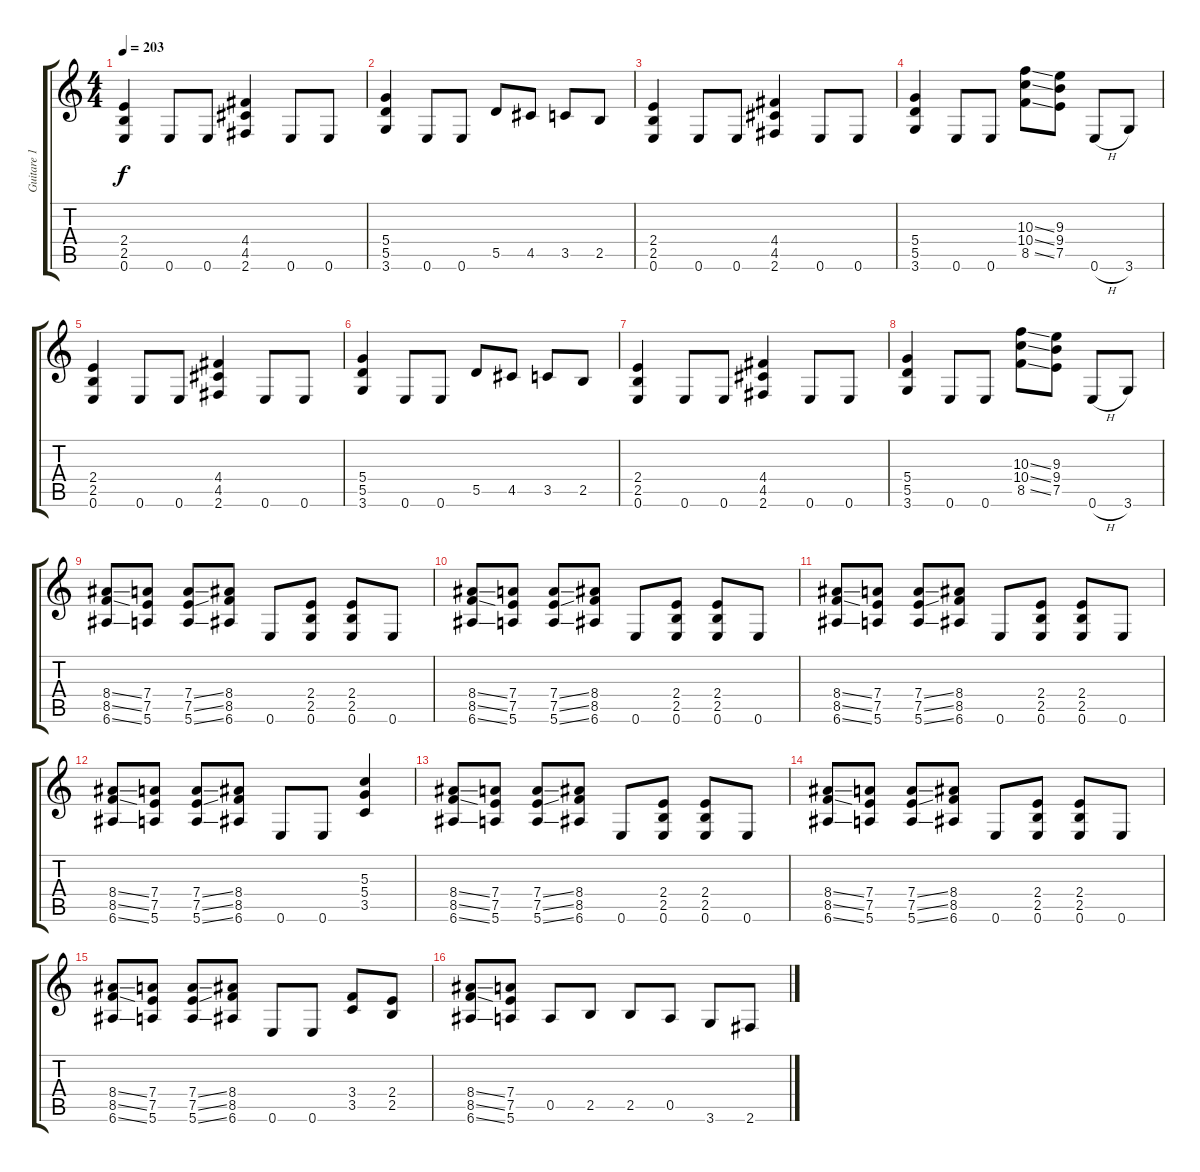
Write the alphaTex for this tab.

\track ("Guitare 1" "Guitare 1") {instrument acousticguitarsteel}
\staff {score tabs}
\tuning (E4 B3 G3 D3 A2 E2) {hide}
\ts (4 4)
\tempo 203
\clef g2
\ks c
(2.4 2.5 0.6).4{dy f} 0.6.8 0.6.8 (4.4 4.5 2.6).4 0.6.8 0.6.8 |
(5.4 5.5 3.6).4 0.6.8 0.6.8 5.5.8 4.5.8 3.5.8 2.5.8 |
(2.4 2.5 0.6).4 0.6.8 0.6.8 (4.4 4.5 2.6).4 0.6.8 0.6.8 |
(5.4 5.5 3.6).4 0.6.8 0.6.8 (10.3{ss} 10.4{ss} 8.5{ss}).8 (9.3 9.4 7.5).8 0.6{h}.8 3.6.8 |
(2.4 2.5 0.6).4 0.6.8 0.6.8 (4.4 4.5 2.6).4 0.6.8 0.6.8 |
(5.4 5.5 3.6).4 0.6.8 0.6.8 5.5.8 4.5.8 3.5.8 2.5.8 |
(2.4 2.5 0.6).4 0.6.8 0.6.8 (4.4 4.5 2.6).4 0.6.8 0.6.8 |
(5.4 5.5 3.6).4 0.6.8 0.6.8 (10.3{ss} 10.4{ss} 8.5{ss}).8 (9.3 9.4 7.5).8 0.6{h}.8 3.6.8 |
(8.4{ss} 8.5{ss} 6.6{ss}).8 (7.4 7.5 5.6).8 (7.4{ss} 7.5{ss} 5.6{ss}).8 (8.4 8.5 6.6).8 0.6.8 (2.4 2.5 0.6).8 (2.4 2.5 0.6).8 0.6.8 |
(8.4{ss} 8.5{ss} 6.6{ss}).8 (7.4 7.5 5.6).8 (7.4{ss} 7.5{ss} 5.6{ss}).8 (8.4 8.5 6.6).8 0.6.8 (2.4 2.5 0.6).8 (2.4 2.5 0.6).8 0.6.8 |
(8.4{ss} 8.5{ss} 6.6{ss}).8 (7.4 7.5 5.6).8 (7.4{ss} 7.5{ss} 5.6{ss}).8 (8.4 8.5 6.6).8 0.6.8 (2.4 2.5 0.6).8 (2.4 2.5 0.6).8 0.6.8 |
(8.4{ss} 8.5{ss} 6.6{ss}).8 (7.4 7.5 5.6).8 (7.4{ss} 7.5{ss} 5.6{ss}).8 (8.4 8.5 6.6).8 0.6.8 0.6.8 (5.3 5.4 3.5).4 |
(8.4{ss} 8.5{ss} 6.6{ss}).8 (7.4 7.5 5.6).8 (7.4{ss} 7.5{ss} 5.6{ss}).8 (8.4 8.5 6.6).8 0.6.8 (2.4 2.5 0.6).8 (2.4 2.5 0.6).8 0.6.8 |
(8.4{ss} 8.5{ss} 6.6{ss}).8 (7.4 7.5 5.6).8 (7.4{ss} 7.5{ss} 5.6{ss}).8 (8.4 8.5 6.6).8 0.6.8 (2.4 2.5 0.6).8 (2.4 2.5 0.6).8 0.6.8 |
(8.4{ss} 8.5{ss} 6.6{ss}).8 (7.4 7.5 5.6).8 (7.4{ss} 7.5{ss} 5.6{ss}).8 (8.4 8.5 6.6).8 0.6.8 0.6.8 (3.4 3.5).8 (2.4 2.5).8 |
(8.4{ss} 8.5{ss} 6.6{ss}).8 (7.4 7.5 5.6).8 0.5.8 2.5.8 2.5.8 0.5.8 3.6.8 2.6.8
